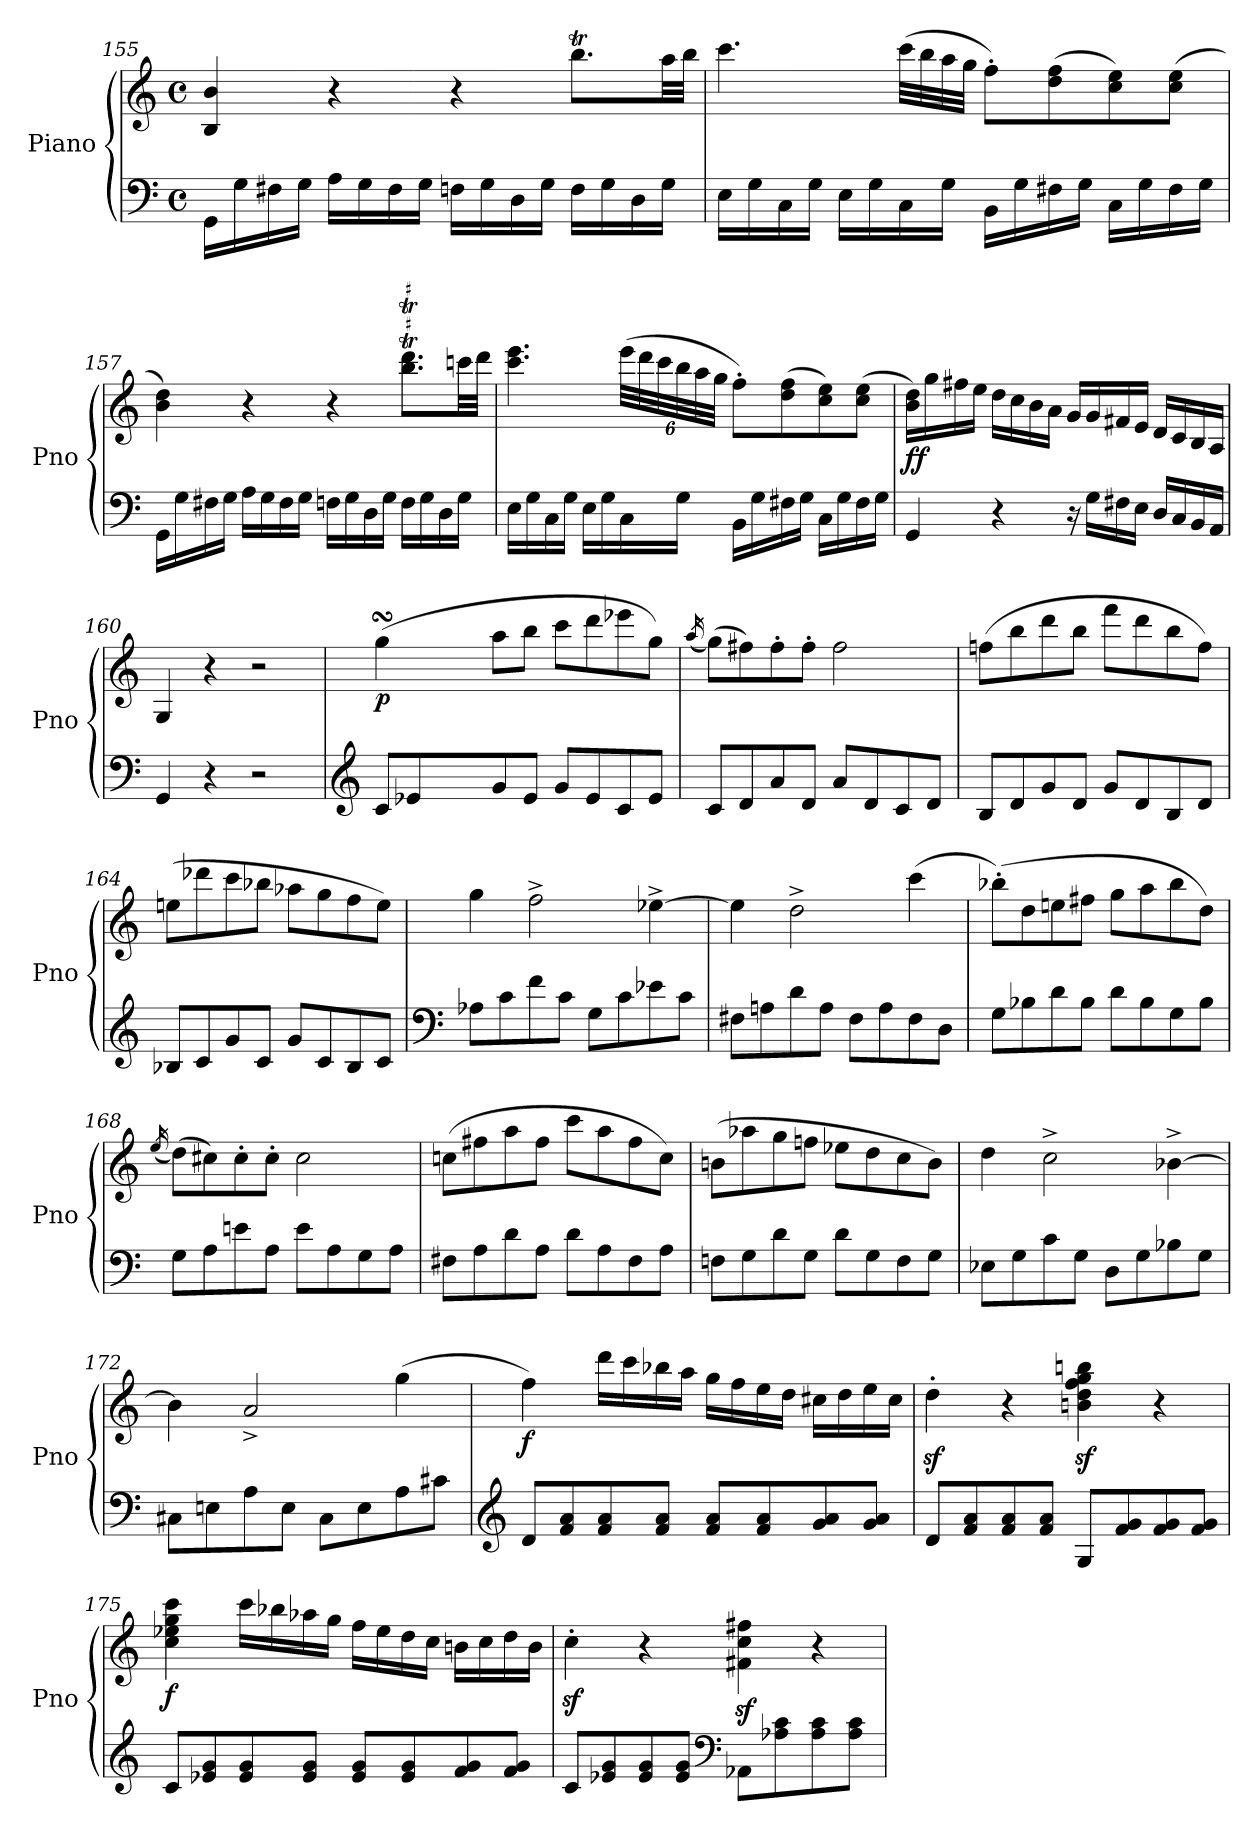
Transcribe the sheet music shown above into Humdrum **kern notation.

**kern	**kern	**dynam
*part1	*part1	*part1
*staff2	*staff1	*staff1/2
*I"Piano	*	*
*I'Pno	*	*
*clefF4	*clefG2	*
*k[]	*k[]	*
*M4/4	*M4/4	*
*met(c)	*met(c)	*
=155	=155	=155
16GG\LL	4B/ 4b/	.
16G\	.	.
16F#X\	.	.
16G\JJ	.	.
16A\LL	4r	.
16G\	.	.
16F#\	.	.
16G\JJ	.	.
16Fn\LL	4r	.
16G\	.	.
16D\	.	.
16G\JJ	.	.
16F\LL	8.bbt\L	.
16G\	.	.
16D\	.	.
16G\JJ	32aa\LL	.
.	32bb\JJJ	.
=156	=156	=156
16E\LL	4.ccc\	.
16G\	.	.
16C\	.	.
16G\JJ	.	.
16E\LL	.	.
16G\	.	.
16C\	(>32ccc\LLL	.
.	32bb\	.
16G\JJ	32aa\	.
.	32gg\JJJ	.
16BB\LL	8ff'\L)	.
16G\	.	.
16F#X\	(>8dd\ 8ff\	.
16G\JJ	.	.
16C\LL	8cc\ 8ee\)	.
16G\	.	.
16F#\	(>8cc\ 8ee\J	.
16G\JJ	.	.
=157	=157	=157
16GG\LL	4b\ 4dd\)	.
16G\	.	.
16F#X\	.	.
16G\JJ	.	.
16A\LL	4r	.
16G\	.	.
16F#\	.	.
16G\JJ	.	.
16Fn\LL	4r	.
16G\	.	.
16D\	.	.
16G\JJ	.	.
16F\LL	8.bb\T 8.ddd\TL	.
16G\	.	.
16D\	.	.
16G\JJ	32ccc\LL	.
.	32ddd\JJJ	.
=158	=158	=158
16E\LL	4.ccc\ 4.eee\	.
16G\	.	.
16C\	.	.
16G\JJ	.	.
16E\LL	.	.
16G\	.	.
*	*Xbrackettup	*
16C\	(>48eee\LLL	.
.	48ddd\	.
.	48ccc\	.
16G\JJ	48bb\	.
.	48aa\	.
.	48gg\JJJ	.
16BB\LL	8ff'\L)	.
16G\	.	.
16F#X\	(>8dd\ 8ff\	.
16G\JJ	.	.
16C\LL	8cc\ 8ee\)	.
16G\	.	.
16F#\	(>8cc\ 8ee\J	.
16G\JJ	.	.
=159	=159	=159
!	!	!LO:DY:b
4GG/	16b\ 16dd\LL)	ff
.	16gg\	.
.	16ff#X\	.
.	16ee\JJ	.
4r	16dd\LL	.
.	16cc\	.
.	16b\	.
.	16a\JJ	.
16r	16g/LL	.
16G\LL	16g/	.
16F#X\	16f#X/	.
16E\JJ	16e/JJ	.
16D/LL	16d/LL	.
16C/	16c/	.
16BB/	16B/	.
16AA/JJ	16A/JJ	.
=160	=160	=160
4GG/	4G/	.
4r	4r	.
2r	2r	.
=161	=161	=161
*clefG2	*	*
*	*^	*
!	!	!	!LO:DY:b
8c/L	(<4ggsSSS\	8ggLyy	p
8e-X/	.	32aaLLyy	.
.	.	32ggyy	.
.	.	32ff#Xyy	.
.	.	32ggJJJyy	.
8g/	8aa\L	2.ryy	.
8e-/J	8bb\J	.	.
8g/L	8ccc\L	.	.
8e-/	8ddd\	.	.
8c/	8eee-X\	.	.
8e-/J	8gg\J)	.	.
*	*v	*v	*
=162	=162	=162
.	(<16qaa/	.
8c/L	(>8gg\L)	.
8d/	8ff#X\)	.
8a/	8ff#'\	.
8d/J	8ff#'\J	.
8a/L	2ff#\	.
8d/	.	.
8c/	.	.
8d/J	.	.
=163	=163	=163
8B/L	(>8ffn\L	.
8d/	8bb\	.
8g/	8ddd\	.
8d/J	8bb\J	.
8g/L	8fff\L	.
8d/	8ddd\	.
8B/	8bb\	.
8d/J	8ff\J)	.
=164	=164	=164
8B-X/L	(>8een\L	.
8c/	8ddd-X\	.
8g/	8ccc\	.
8c/J	8bb-X\J	.
8g/L	8aa-X\L	.
8c/	8gg\	.
8B-/	8ff\	.
8c/J	8ee\J)	.
=165	=165	=165
*clefF4	*	*
8A-X\L	4gg\	.
8c\	.	.
8f\	2ff^\	.
8c\J	.	.
8G\L	.	.
8c\	.	.
8e-X\	[4ee-X^\	.
8c\J	.	.
=166	=166	=166
8F#X\L	4ee-\]	.
8An\	.	.
8d\	2dd^\	.
8A\J	.	.
8F#\L	.	.
8A\	.	.
8F#\	(>4ccc\	.
8D\J	.	.
=167	=167	=167
8G\L	(>8bb-X'\L)	.
8B-X\	8dd\	.
8d\	8een\	.
8B-\J	8ff#X\J	.
8d\L	8gg\L	.
8B-\	8aa\	.
8G\	8bb-\	.
8B-\J	8dd\J)	.
=168	=168	=168
.	(<16qee/	.
8G\L	(>8dd\L)	.
8A\	8cc#X\)	.
8en\	8cc#'\	.
8A\J	8cc#'\J	.
8e\L	2cc#\	.
8A\	.	.
8G\	.	.
8A\J	.	.
=169	=169	=169
8F#X\L	(>8ccn\L	.
8A\	8ff#X\	.
8d\	8aa\	.
8A\J	8ff#\J	.
8d\L	8ccc\L	.
8A\	8aa\	.
8F#\	8ff#\	.
8A\J	8cc\J)	.
=170	=170	=170
8Fn\L	(>8bn\L	.
8G\	8aa-X\	.
8d\	8gg\	.
8G\J	8ffn\J	.
8d\L	8ee-X\L	.
8G\	8dd\	.
8F\	8cc\	.
8G\J	8b\J)	.
=171	=171	=171
8E-X\L	4dd\	.
8G\	.	.
8c\	2cc^\	.
8G\J	.	.
8D\L	.	.
8G\	.	.
8B-X\	[4b-X^\	.
8G\J	.	.
=172	=172	=172
8C#X\L	4b-\]	.
8En\	.	.
8A\	2a^/	.
8E\J	.	.
8C#\L	.	.
8E\	.	.
8A\	(>4gg\	.
8c#X\J	.	.
=173	=173	=173
*clefG2	*	*
!	!	!LO:DY:b
8d/L	4ff\)	f
8f/ 8a/	.	.
8f/ 8a/	16ddd\LL	.
.	16ccc\	.
8f/ 8a/J	16bb-X\	.
.	16aa\JJ	.
8f/ 8a/L	16gg\LL	.
.	16ff\	.
8f/ 8a/	16ee\	.
.	16dd\JJ	.
8g/ 8a/	16cc#X\LL	.
.	16dd\	.
8g/ 8a/J	16ee\	.
.	16cc#\JJ	.
=174	=174	=174
8d/L	4ddz<'\	.
8f/ 8a/	.	.
8f/ 8a/	4r	.
8f/ 8a/J	.	.
8G/L	4bn\z< 4dd\z< 4ff\z< 4gg\z< 4bbn\z<	.
8f/ 8g/	.	.
8f/ 8g/	4r	.
8f/ 8g/J	.	.
=175	=175	=175
!	!	!LO:DY:b
8c/L	4cc\ 4ee-X\ 4gg\ 4ccc\	f
8e-X/ 8g/	.	.
8e-/ 8g/	16ccc\LL	.
.	16bb-X\	.
8e-/ 8g/J	16aa-X\	.
.	16gg\JJ	.
8e-/ 8g/L	16ff\LL	.
.	16ee-\	.
8e-/ 8g/	16dd\	.
.	16cc\JJ	.
8f/ 8g/	16bn\LL	.
.	16cc\	.
8f/ 8g/J	16dd\	.
.	16b\JJ	.
=176	=176	=176
8c/L	4ccz<'\	.
8e-X/ 8g/	.	.
8e-/ 8g/	4r	.
8e-/ 8g/J	.	.
*clefF4	*	*
8AA-X\L	4f#X\z< 4cc\z< 4ff#X\z<	.
8A-X\ 8c\	.	.
8A-\ 8c\	4r	.
8A-\ 8c\J	.	.
=	=	=
*-	*-	*-
